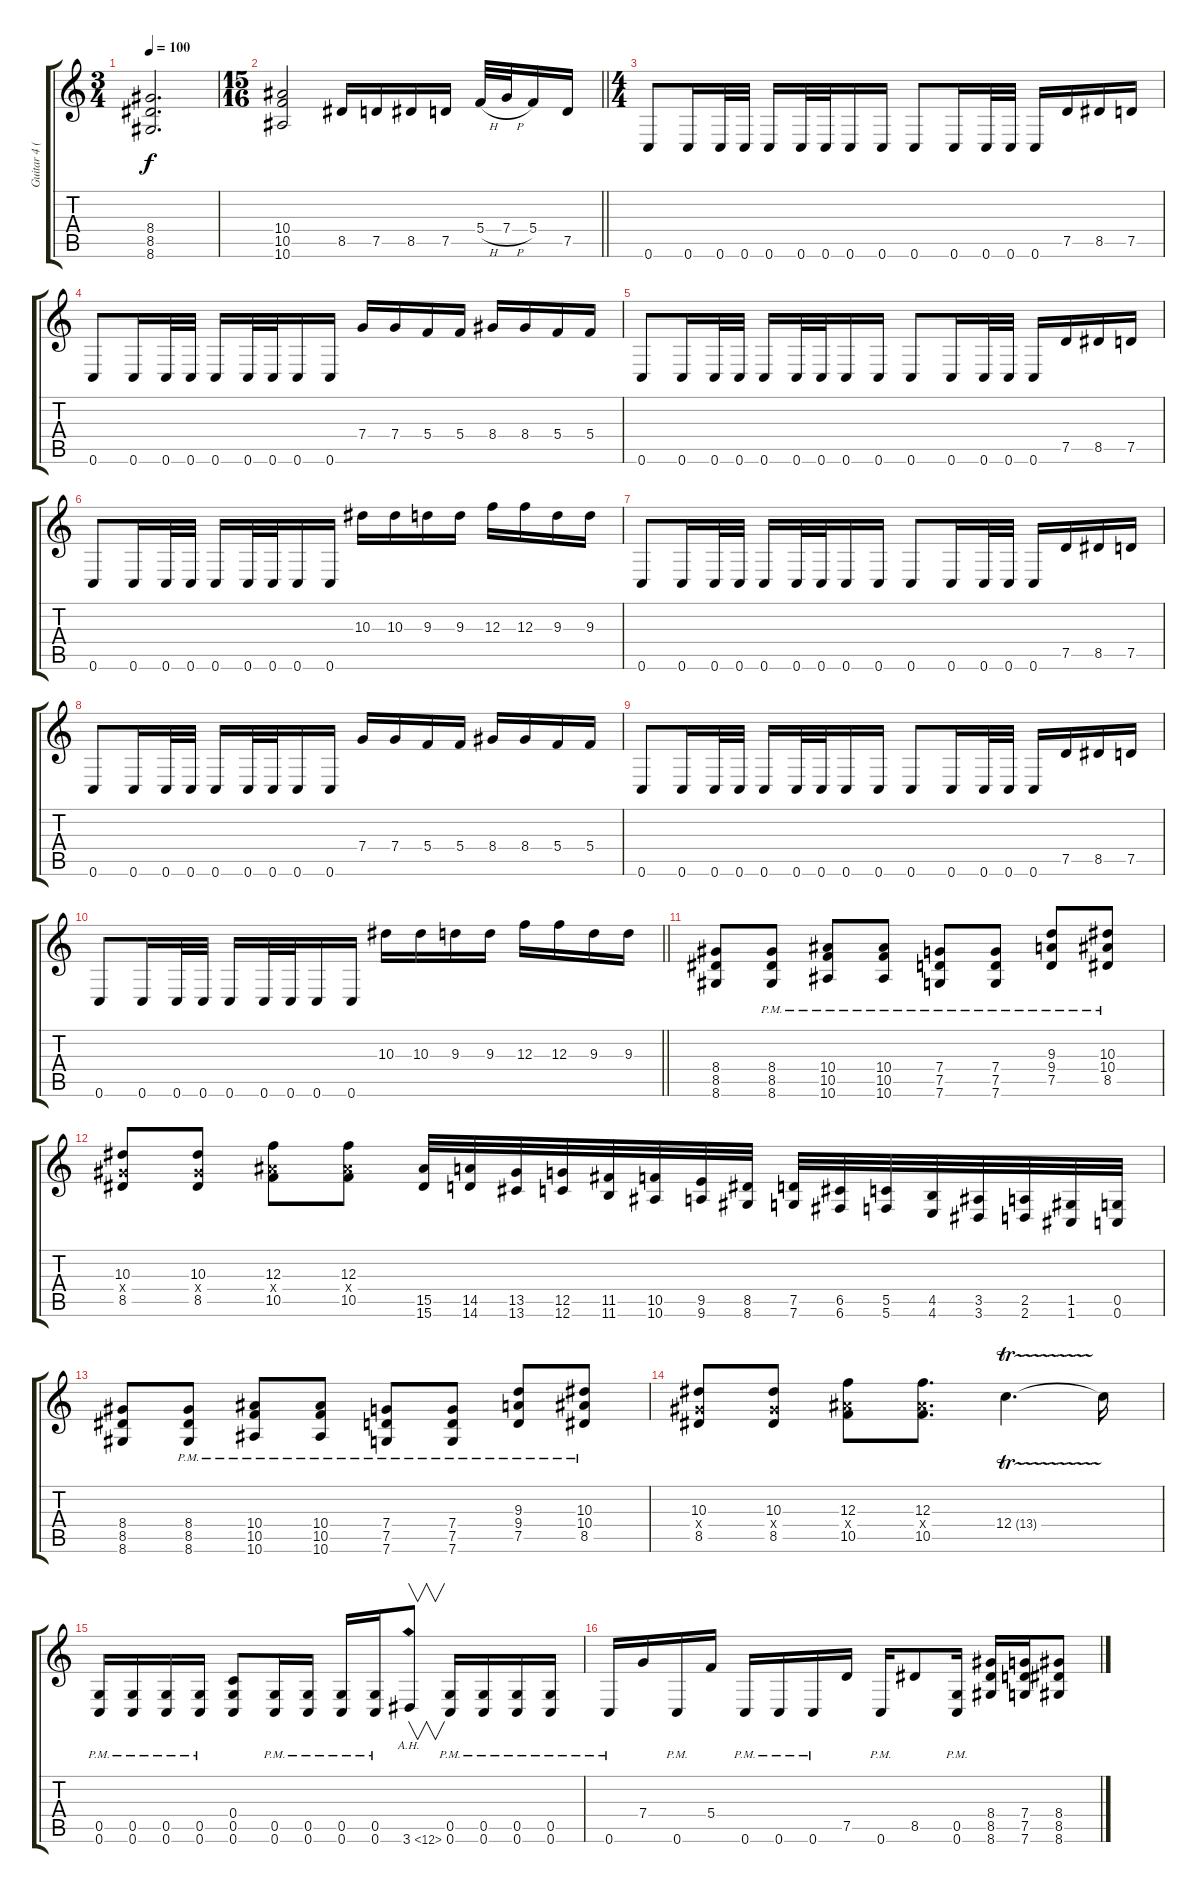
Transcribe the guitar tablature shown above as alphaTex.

\track ("Guitar 4 (Distorted- Padget)" "Guitar 4 (") {instrument distortionguitar}
\staff {score tabs}
\tuning (D4 A3 F3 C3 G2 C2) {hide}
\ts (3 4)
\tempo 100
\clef g2
\ks c
(8.4{t} 8.5{t} 8.6{t}).2{d dy f} |
\ts (15 16)
\barLineRight lightlight
(10.4 10.5 10.6).2 8.5.16 7.5.16 8.5.16 7.5.16 5.4{h}.32 7.4{h}.32 5.4.16 7.5.16 |
\ts (4 4)
0.6.8 0.6.16 0.6.32 0.6.32 0.6.16 0.6.32 0.6.32 0.6.16 0.6.16 0.6.8 0.6.16 0.6.32 0.6.32 0.6.16 7.5.16 8.5.16 7.5.16 |
0.6.8 0.6.16 0.6.32 0.6.32 0.6.16 0.6.32 0.6.32 0.6.16 0.6.16 7.4.16 7.4.16 5.4.16 5.4.16 8.4.16 8.4.16 5.4.16 5.4.16 |
0.6.8 0.6.16 0.6.32 0.6.32 0.6.16 0.6.32 0.6.32 0.6.16 0.6.16 0.6.8 0.6.16 0.6.32 0.6.32 0.6.16 7.5.16 8.5.16 7.5.16 |
0.6.8 0.6.16 0.6.32 0.6.32 0.6.16 0.6.32 0.6.32 0.6.16 0.6.16 10.3.16 10.3.16 9.3.16 9.3.16 12.3.16 12.3.16 9.3.16 9.3.16 |
0.6.8 0.6.16 0.6.32 0.6.32 0.6.16 0.6.32 0.6.32 0.6.16 0.6.16 0.6.8 0.6.16 0.6.32 0.6.32 0.6.16 7.5.16 8.5.16 7.5.16 |
0.6.8 0.6.16 0.6.32 0.6.32 0.6.16 0.6.32 0.6.32 0.6.16 0.6.16 7.4.16 7.4.16 5.4.16 5.4.16 8.4.16 8.4.16 5.4.16 5.4.16 |
0.6.8 0.6.16 0.6.32 0.6.32 0.6.16 0.6.32 0.6.32 0.6.16 0.6.16 0.6.8 0.6.16 0.6.32 0.6.32 0.6.16 7.5.16 8.5.16 7.5.16 |
\barLineRight lightlight
0.6.8 0.6.16 0.6.32 0.6.32 0.6.16 0.6.32 0.6.32 0.6.16 0.6.16 10.3.16 10.3.16 9.3.16 9.3.16 12.3.16 12.3.16 9.3.16 9.3.16 |
(8.4 8.5 8.6).8 (8.4{pm} 8.5{pm} 8.6{pm}).8 (10.4{pm} 10.5{pm} 10.6{pm}).8 (10.4{pm} 10.5{pm} 10.6{pm}).8 (7.4{pm} 7.5{pm} 7.6{pm}).8 (7.4{pm} 7.5{pm} 7.6{pm}).8 (9.3{pm} 9.4{pm} 7.5{pm}).8 (10.3{pm} 10.4{pm} 8.5{pm}).8 |
(10.3 8.4{x} 8.5).8 (10.3 8.4{x} 8.5).8 (12.3 10.4{x} 10.5).8 (12.3 10.4{x} 10.5).8 (15.5 15.6).32{instrument guitarfretnoise} (14.5 14.6).32 (13.5 13.6).32 (12.5 12.6).32 (11.5 11.6).32 (10.5 10.6).32 (9.5 9.6).32 (8.5 8.6).32 (7.5 7.6).32 (6.5 6.6).32 (5.5 5.6).32 (4.5 4.6).32 (3.5 3.6).32 (2.5 2.6).32 (1.5 1.6).32 (0.5 0.6).32 |
(8.4 8.5 8.6).8{instrument distortionguitar} (8.4{pm} 8.5{pm} 8.6{pm}).8 (10.4{pm} 10.5{pm} 10.6{pm}).8 (10.4{pm} 10.5{pm} 10.6{pm}).8 (7.4{pm} 7.5{pm} 7.6{pm}).8 (7.4{pm} 7.5{pm} 7.6{pm}).8 (9.3{pm} 9.4{pm} 7.5{pm}).8 (10.3{pm} 10.4{pm} 8.5{pm}).8 |
(10.3 8.4{x} 8.5).8 (10.3 8.4{x} 8.5).8 (12.3 10.4{x} 10.5).8 (12.3 10.4{x} 10.5).8{d} 12.4{tr (13 32)}.4{d} 12.4{t}.16 |
(0.5{pm} 0.6{pm}).16 (0.5{pm} 0.6{pm}).16 (0.5{pm} 0.6{pm}).16 (0.5{pm} 0.6{pm}).16 (0.4 0.5 0.6).8 (0.5{pm} 0.6{pm}).16 (0.5{pm} 0.6{pm}).16 (0.5{pm} 0.6{pm}).16 (0.5{pm} 0.6{pm}).16 3.6{ah 9}.8{v} (0.5{pm} 0.6{pm}).16 (0.5{pm} 0.6{pm}).16 (0.5{pm} 0.6{pm}).16 (0.5{pm} 0.6{pm}).16 |
0.6{pm}.16 7.4.16 0.6{pm}.16 5.4.16 0.6{pm}.16 0.6{pm}.16 0.6{pm}.16 7.5.16 0.6{pm}.16 8.5.8 (0.5{pm} 0.6{pm}).16 (8.4 8.5 8.6).16 (7.4 7.5 7.6).16 (8.4 8.5 8.6).8
